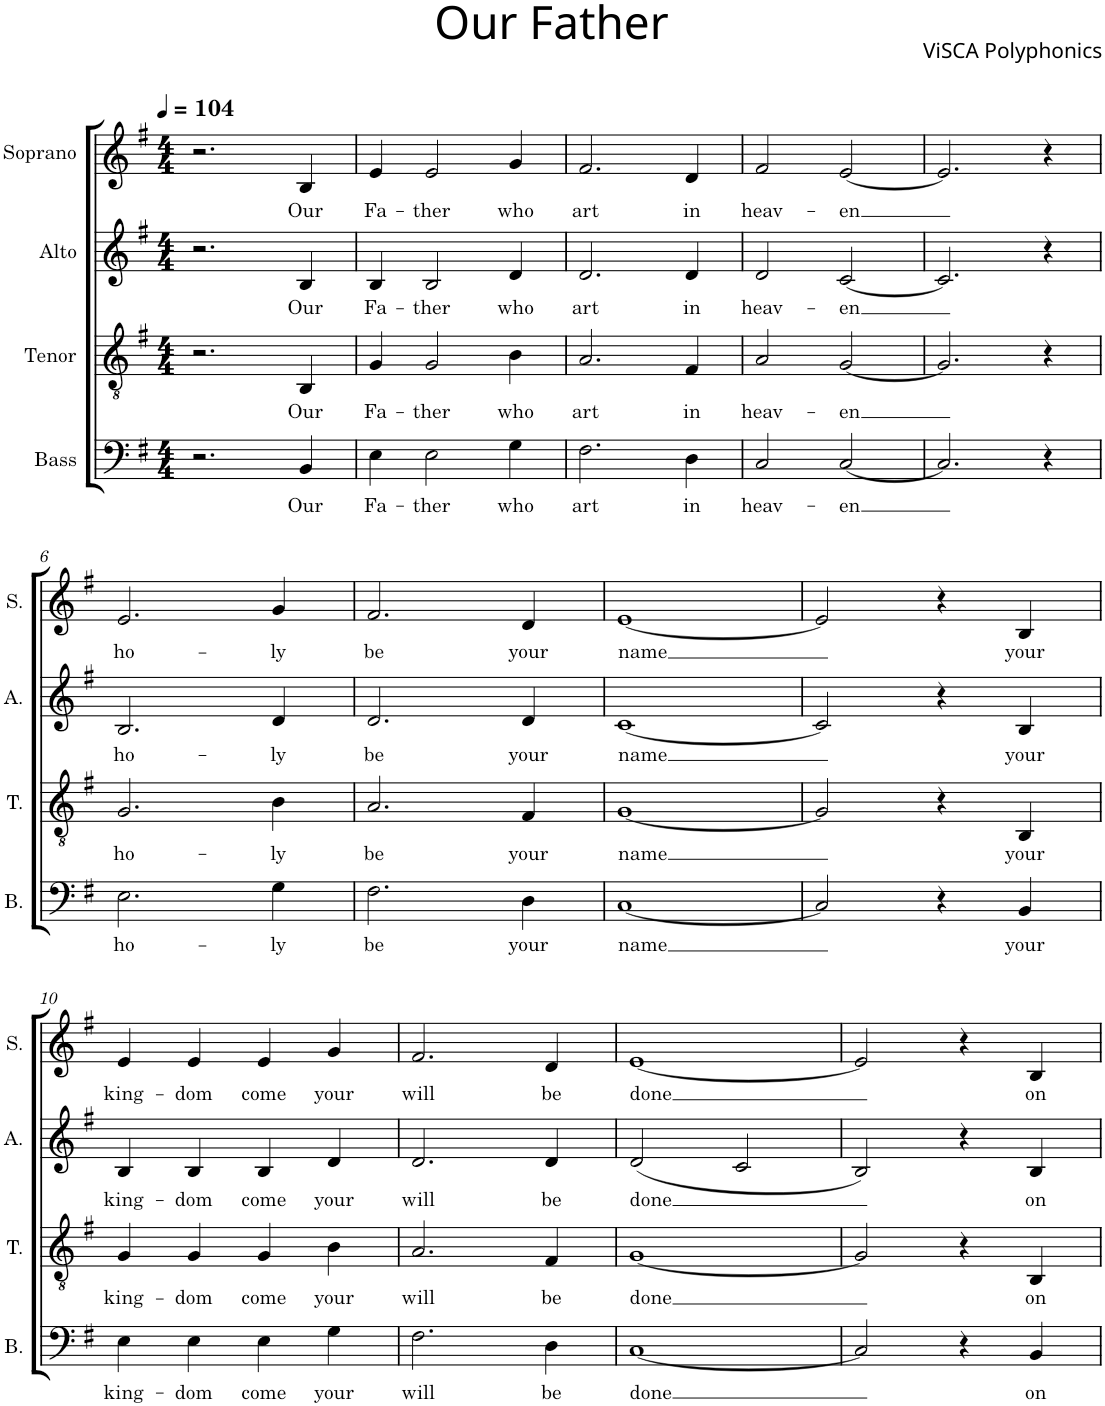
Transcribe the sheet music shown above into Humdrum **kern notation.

**kern	**text	**kern	**text	**kern	**text	**kern	**text
*part4	*part4	*part3	*part3	*part2	*part2	*part1	*part1
*staff4	*staff4	*staff3	*staff3	*staff2	*staff2	*staff1	*staff1
*I"Bass	*	*I"Tenor	*	*I"Alto	*	*I"Soprano	*
*I'B.	*	*I'T.	*	*I'A.	*	*I'S.	*
*clefF4	*	*clefGv2	*	*clefG2	*	*clefG2	*
*k[f#]	*	*k[f#]	*	*k[f#]	*	*k[f#]	*
*M4/4	*	*M4/4	*	*M4/4	*	*M4/4	*
*MM104	*	*MM104	*	*MM104	*	*MM104	*
=1	=1	=1	=1	=1	=1	=1	=1
2.r	.	2.r	.	2.r	.	2.r	.
!	!LO:LY:b	!	!LO:LY:b	!	!LO:LY:b	!	!LO:LY:b
4BB/	Our	4BB/	Our	4B/	Our	4B/	Our
=2	=2	=2	=2	=2	=2	=2	=2
!	!LO:LY:b	!	!LO:LY:b	!	!LO:LY:b	!	!LO:LY:b
4E\	Fa-	4G/	Fa-	4B/	Fa-	4e/	Fa-
!	!LO:LY:b	!	!LO:LY:b	!	!LO:LY:b	!	!LO:LY:b
2E\	-ther	2G/	-ther	2B/	-ther	2e/	-ther
!	!LO:LY:b	!	!LO:LY:b	!	!LO:LY:b	!	!LO:LY:b
4G\	who	4B\	who	4d/	who	4g/	who
=3	=3	=3	=3	=3	=3	=3	=3
!	!LO:LY:b	!	!LO:LY:b	!	!LO:LY:b	!	!LO:LY:b
2.F#\	art	2.A/	art	2.d/	art	2.f#/	art
!	!LO:LY:b	!	!LO:LY:b	!	!LO:LY:b	!	!LO:LY:b
4D\	in	4F#/	in	4d/	in	4d/	in
=4	=4	=4	=4	=4	=4	=4	=4
!	!LO:LY:b	!	!LO:LY:b	!	!LO:LY:b	!	!LO:LY:b
2C/	heav-	2A/	heav-	2d/	heav-	2f#/	heav-
!	!LO:LY:b	!	!LO:LY:b	!	!LO:LY:b	!	!LO:LY:b
[2C/	-en	[2G/	-en	[2c/	-en	[2e/	-en
=5	=5	=5	=5	=5	=5	=5	=5
2.C/]	.	2.G/]	.	2.c/]	.	2.e/]	.
4r	.	4r	.	4r	.	4r	.
!!LO:LB:g=z
=6	=6	=6	=6	=6	=6	=6	=6
!	!LO:LY:b	!	!LO:LY:b	!	!LO:LY:b	!	!LO:LY:b
2.E\	ho-	2.G/	ho-	2.B/	ho-	2.e/	ho-
!	!LO:LY:b	!	!LO:LY:b	!	!LO:LY:b	!	!LO:LY:b
4G\	-ly	4B\	-ly	4d/	-ly	4g/	-ly
=7	=7	=7	=7	=7	=7	=7	=7
!	!LO:LY:b	!	!LO:LY:b	!	!LO:LY:b	!	!LO:LY:b
2.F#\	be	2.A/	be	2.d/	be	2.f#/	be
!	!LO:LY:b	!	!LO:LY:b	!	!LO:LY:b	!	!LO:LY:b
4D\	your	4F#/	your	4d/	your	4d/	your
=8	=8	=8	=8	=8	=8	=8	=8
!	!LO:LY:b	!	!LO:LY:b	!	!LO:LY:b	!	!LO:LY:b
[1C	name	[1G	name	[1c	name	[1e	name
=9	=9	=9	=9	=9	=9	=9	=9
2C/]	.	2G/]	.	2c/]	.	2e/]	.
4r	.	4r	.	4r	.	4r	.
!	!LO:LY:b	!	!LO:LY:b	!	!LO:LY:b	!	!LO:LY:b
4BB/	your	4BB/	your	4B/	your	4B/	your
!!LO:LB:g=z
=10	=10	=10	=10	=10	=10	=10	=10
!	!LO:LY:b	!	!LO:LY:b	!	!LO:LY:b	!	!LO:LY:b
4E\	king-	4G/	king-	4B/	king-	4e/	king-
!	!LO:LY:b	!	!LO:LY:b	!	!LO:LY:b	!	!LO:LY:b
4E\	-dom	4G/	-dom	4B/	-dom	4e/	-dom
!	!LO:LY:b	!	!LO:LY:b	!	!LO:LY:b	!	!LO:LY:b
4E\	come	4G/	come	4B/	come	4e/	come
!	!LO:LY:b	!	!LO:LY:b	!	!LO:LY:b	!	!LO:LY:b
4G\	your	4B\	your	4d/	your	4g/	your
=11	=11	=11	=11	=11	=11	=11	=11
!	!LO:LY:b	!	!LO:LY:b	!	!LO:LY:b	!	!LO:LY:b
2.F#\	will	2.A/	will	2.d/	will	2.f#/	will
!	!LO:LY:b	!	!LO:LY:b	!	!LO:LY:b	!	!LO:LY:b
4D\	be	4F#/	be	4d/	be	4d/	be
=12	=12	=12	=12	=12	=12	=12	=12
!	!LO:LY:b	!	!LO:LY:b	!	!LO:LY:b	!	!LO:LY:b
[1C	done	[1G	done	(2d/	done	[1e	done
.	.	.	.	2c/	.	.	.
=13	=13	=13	=13	=13	=13	=13	=13
2C/]	.	2G/]	.	2B/)	.	2e/]	.
4r	.	4r	.	4r	.	4r	.
!	!LO:LY:b	!	!LO:LY:b	!	!LO:LY:b	!	!LO:LY:b
4BB/	on	4BB/	on	4B/	on	4B/	on
=	=	=	=	=	=	=	=
*-	*-	*-	*-	*-	*-	*-	*-
